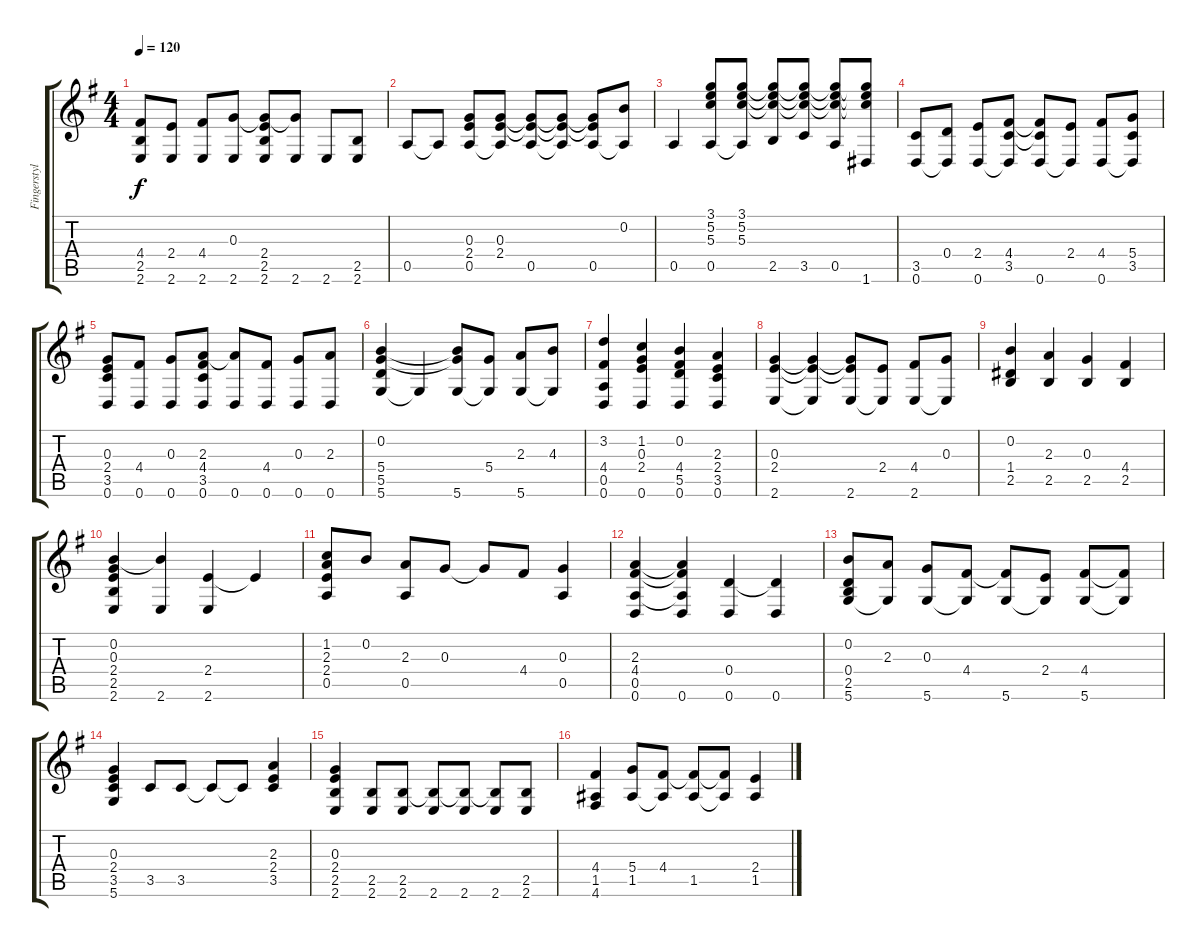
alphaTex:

\track ("Fingerstyle guitar" "Fingerstyl") {instrument acousticguitarnylon}
\staff {score tabs}
\tuning (E4 B3 G3 D3 A2 D2) {hide}
\ts (4 4)
\tempo 120
\clef g2
\ks eminor
(4.4{t} 2.5{t} 2.6).8{dy f} (2.4 2.6).8 (4.4 2.6).8 (0.3 2.6).8 (0.3{t} 2.4 2.5 2.6).8 (0.3{t} 2.6).8 2.6.8 (2.5 2.6).8 |
0.5.8 0.5{t}.8 (0.3 2.4 0.5).8 (0.3 2.4 0.5{t}).8 (0.3{t} 2.4{t} 0.5).8 (0.3{t} 2.4{t} 0.5{t}).8 (0.3{t} 2.4{t} 0.5).8 (0.2 0.5{t}).8 |
0.5.4 (3.1 5.2 5.3 0.5).8 (3.1 5.2 5.3 0.5{t}).8 (3.1{t} 5.2{t} 5.3{t} 2.5).8 (3.1{t} 5.2{t} 5.3{t} 3.5).8 (3.1{t} 5.2{t} 5.3{t} 0.5).8 (3.1{t} 5.2{t} 5.3{t} 1.6).8 |
(3.5 0.6).8 (0.4 0.6{t}).8 (2.4 0.6).8 (4.4 3.5 0.6{t}).8 (4.4{t} 3.5{t} 0.6).8 (2.4 0.6{t}).8 (4.4 0.6).8 (5.4 3.5 0.6{t}).8 |
(0.3 2.4 3.5 0.6).8 (4.4 0.6).8 (0.3 0.6).8 (2.3 4.4 3.5 0.6).8 (2.3{t} 0.6).8 (4.4 0.6).8 (0.3 0.6).8 (2.3 0.6).8 |
(0.2 5.4 5.5 5.6).4 5.6{t}.4 (0.2{t} 5.4{t} 5.6).8 (5.4 5.6{t}).8 (2.3 5.6).8 (4.3 5.6{t}).8 |
(3.2 4.4 0.5 0.6).4 (1.2 0.3 2.4 0.6).4 (0.2 4.4 5.5 0.6).4 (2.3 2.4 3.5 0.6).4 |
(0.3 2.4 2.6).4 (0.3{t} 2.4{t} 2.6{t}).4 (0.3{t} 2.4{t} 2.6).8 (2.4 2.6{t}).8 (4.4 2.6).8 (0.3 2.6{t}).8 |
(0.2 1.4 2.5).4 (2.3 2.5).4 (0.3 2.5).4 (4.4 2.5).4 |
(0.2 0.3 2.4 2.5 2.6).4 (0.2{t} 2.6).4 (2.4 2.6).4 2.4{t}.4 |
(1.2 2.3 2.4 0.5).8 0.2.8 (2.3 0.5).8 0.3.8 0.3{t}.8 4.4.8 (0.3 0.5).4 |
(2.3 4.4 0.5 0.6).4 (2.3{t} 4.4{t} 0.5{t} 0.6).4 (0.4 0.6).4 (0.4{t} 0.6).4 |
(0.2 0.4 2.5 5.6).8 (2.3 5.6{t}).8 (0.3 5.6).8 (4.4 5.6{t}).8 (4.4{t} 5.6).8 (2.4 5.6{t}).8 (4.4 5.6).8 (4.4{t} 5.6{t}).8 |
(0.3 2.4 3.5 5.6).4 3.5.8 3.5.8 3.5{t}.8 3.5{t}.8 (2.3 2.4 3.5).4 |
(0.3 2.4 2.5 2.6).4 (2.5 2.6).8 (2.5 2.6).8 (2.5{t} 2.6).8 (2.5{t} 2.6).8 (2.5{t} 2.6).8 (2.5 2.6).8 |
(4.4 1.5 4.6).4 (5.4 1.5).8 (4.4 1.5{t}).8 (4.4{t} 1.5).8 (4.4{t} 1.5{t}).8 (2.4 1.5).4
